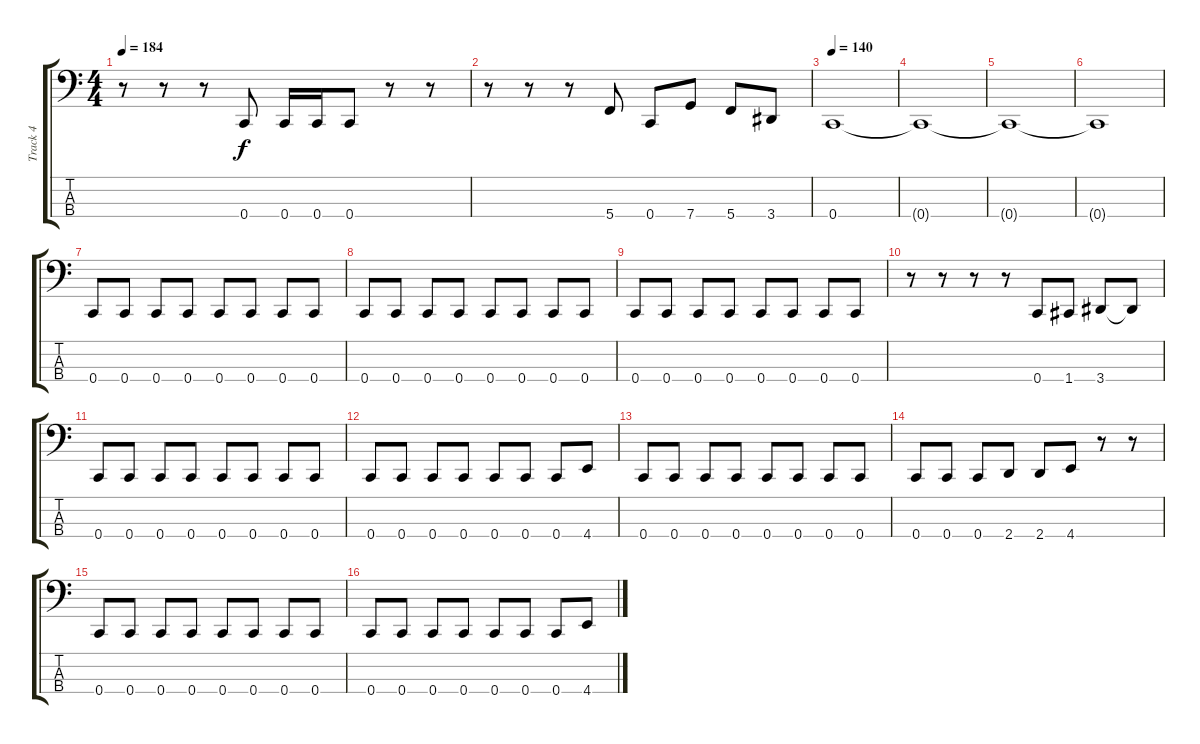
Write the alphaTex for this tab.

\track ("Track 4" "Track 4") {instrument electricbasspick}
\staff {score tabs}
\tuning (F2 C2 G1 C1) {hide}
\ts (4 4)
\tempo 184
\clef f4
\ks c
r.8{dy f} r.8 r.8 0.4.8 0.4.16 0.4.16 0.4.8 r.8 r.8 |
r.8 r.8 r.8 5.4.8 0.4.8 7.4.8 5.4.8 3.4.8 |
\tempo 140
0.4.1 |
0.4{t}.1 |
0.4{t}.1 |
0.4{t}.1 |
0.4.8 0.4.8 0.4.8 0.4.8 0.4.8 0.4.8 0.4.8 0.4.8 |
0.4.8 0.4.8 0.4.8 0.4.8 0.4.8 0.4.8 0.4.8 0.4.8 |
0.4.8 0.4.8 0.4.8 0.4.8 0.4.8 0.4.8 0.4.8 0.4.8 |
r.8 r.8 r.8 r.8 0.4.8 1.4.8 3.4.8 3.4{t}.8 |
0.4.8 0.4.8 0.4.8 0.4.8 0.4.8 0.4.8 0.4.8 0.4.8 |
0.4.8 0.4.8 0.4.8 0.4.8 0.4.8 0.4.8 0.4.8 4.4.8 |
0.4.8 0.4.8 0.4.8 0.4.8 0.4.8 0.4.8 0.4.8 0.4.8 |
0.4.8 0.4.8 0.4.8 2.4.8 2.4.8 4.4.8 r.8 r.8 |
0.4.8 0.4.8 0.4.8 0.4.8 0.4.8 0.4.8 0.4.8 0.4.8 |
0.4.8 0.4.8 0.4.8 0.4.8 0.4.8 0.4.8 0.4.8 4.4.8
